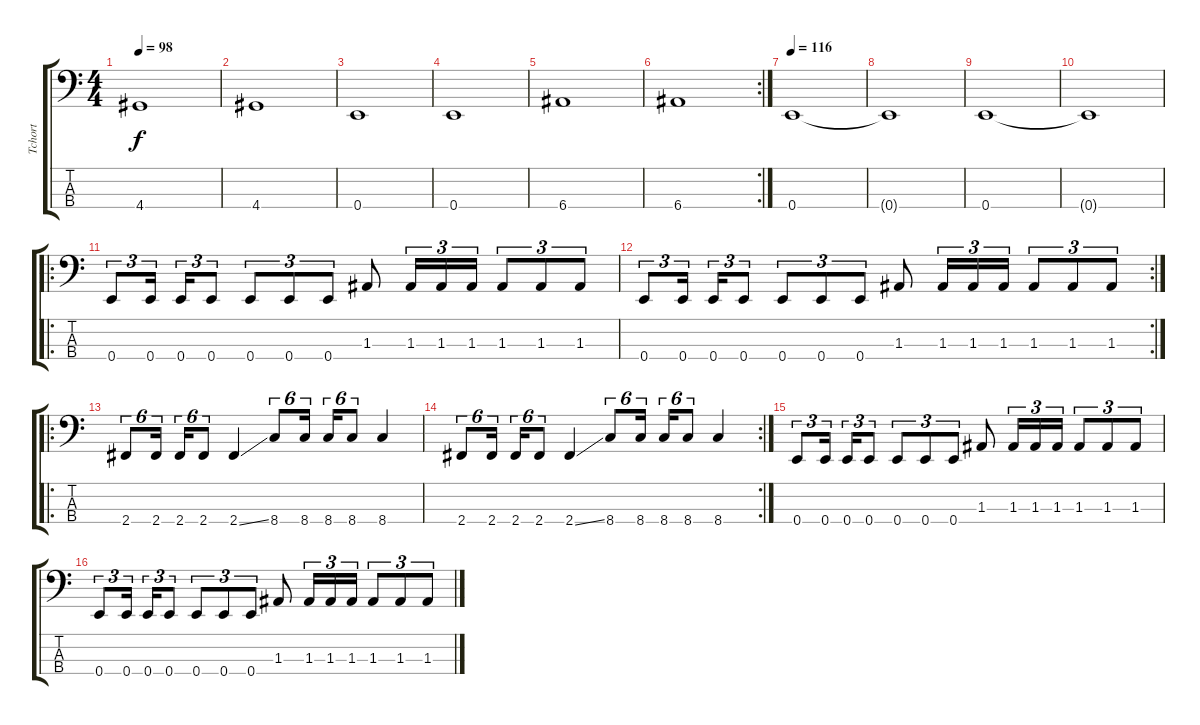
\track ("Tchort" "Tchort") {instrument electricbassfinger}
\staff {score tabs}
\tuning (G2 D2 A1 E1) {hide}
\ts (4 4)
\tempo 98
\clef f4
\ks c
4.4.1{dy f} |
4.4.1 |
0.4.1 |
0.4.1 |
6.4.1 |
\rc 2
6.4.1 |
\tempo 116
0.4.1 |
0.4{t}.1 |
0.4.1 |
0.4{t}.1 |
\ro
0.4.8{tu (3 2)} 0.4.16{tu (3 2)} 0.4.16{tu (3 2)} 0.4.8{tu (3 2)} 0.4.8{tu (3 2)} 0.4.8{tu (3 2)} 0.4.8{tu (3 2)} 1.3.8 1.3.16{tu (3 2)} 1.3.16{tu (3 2)} 1.3.16{tu (3 2)} 1.3.8{tu (3 2)} 1.3.8{tu (3 2)} 1.3.8{tu (3 2)} |
\rc 2
0.4.8{tu (3 2)} 0.4.16{tu (3 2)} 0.4.16{tu (3 2)} 0.4.8{tu (3 2)} 0.4.8{tu (3 2)} 0.4.8{tu (3 2)} 0.4.8{tu (3 2)} 1.3.8 1.3.16{tu (3 2)} 1.3.16{tu (3 2)} 1.3.16{tu (3 2)} 1.3.8{tu (3 2)} 1.3.8{tu (3 2)} 1.3.8{tu (3 2)} |
\ro
2.4.8{tu (6 4)} 2.4.16{tu (6 4)} 2.4.16{tu (6 4)} 2.4.8{tu (6 4)} 2.4{ss}.4 8.4.8{tu (6 4)} 8.4.16{tu (6 4)} 8.4.16{tu (6 4)} 8.4.8{tu (6 4)} 8.4.4 |
\rc 2
2.4.8{tu (6 4)} 2.4.16{tu (6 4)} 2.4.16{tu (6 4)} 2.4.8{tu (6 4)} 2.4{ss}.4 8.4.8{tu (6 4)} 8.4.16{tu (6 4)} 8.4.16{tu (6 4)} 8.4.8{tu (6 4)} 8.4.4 |
0.4.8{tu (3 2)} 0.4.16{tu (3 2)} 0.4.16{tu (3 2)} 0.4.8{tu (3 2)} 0.4.8{tu (3 2)} 0.4.8{tu (3 2)} 0.4.8{tu (3 2)} 1.3.8 1.3.16{tu (3 2)} 1.3.16{tu (3 2)} 1.3.16{tu (3 2)} 1.3.8{tu (3 2)} 1.3.8{tu (3 2)} 1.3.8{tu (3 2)} |
0.4.8{tu (3 2)} 0.4.16{tu (3 2)} 0.4.16{tu (3 2)} 0.4.8{tu (3 2)} 0.4.8{tu (3 2)} 0.4.8{tu (3 2)} 0.4.8{tu (3 2)} 1.3.8 1.3.16{tu (3 2)} 1.3.16{tu (3 2)} 1.3.16{tu (3 2)} 1.3.8{tu (3 2)} 1.3.8{tu (3 2)} 1.3.8{tu (3 2)}
